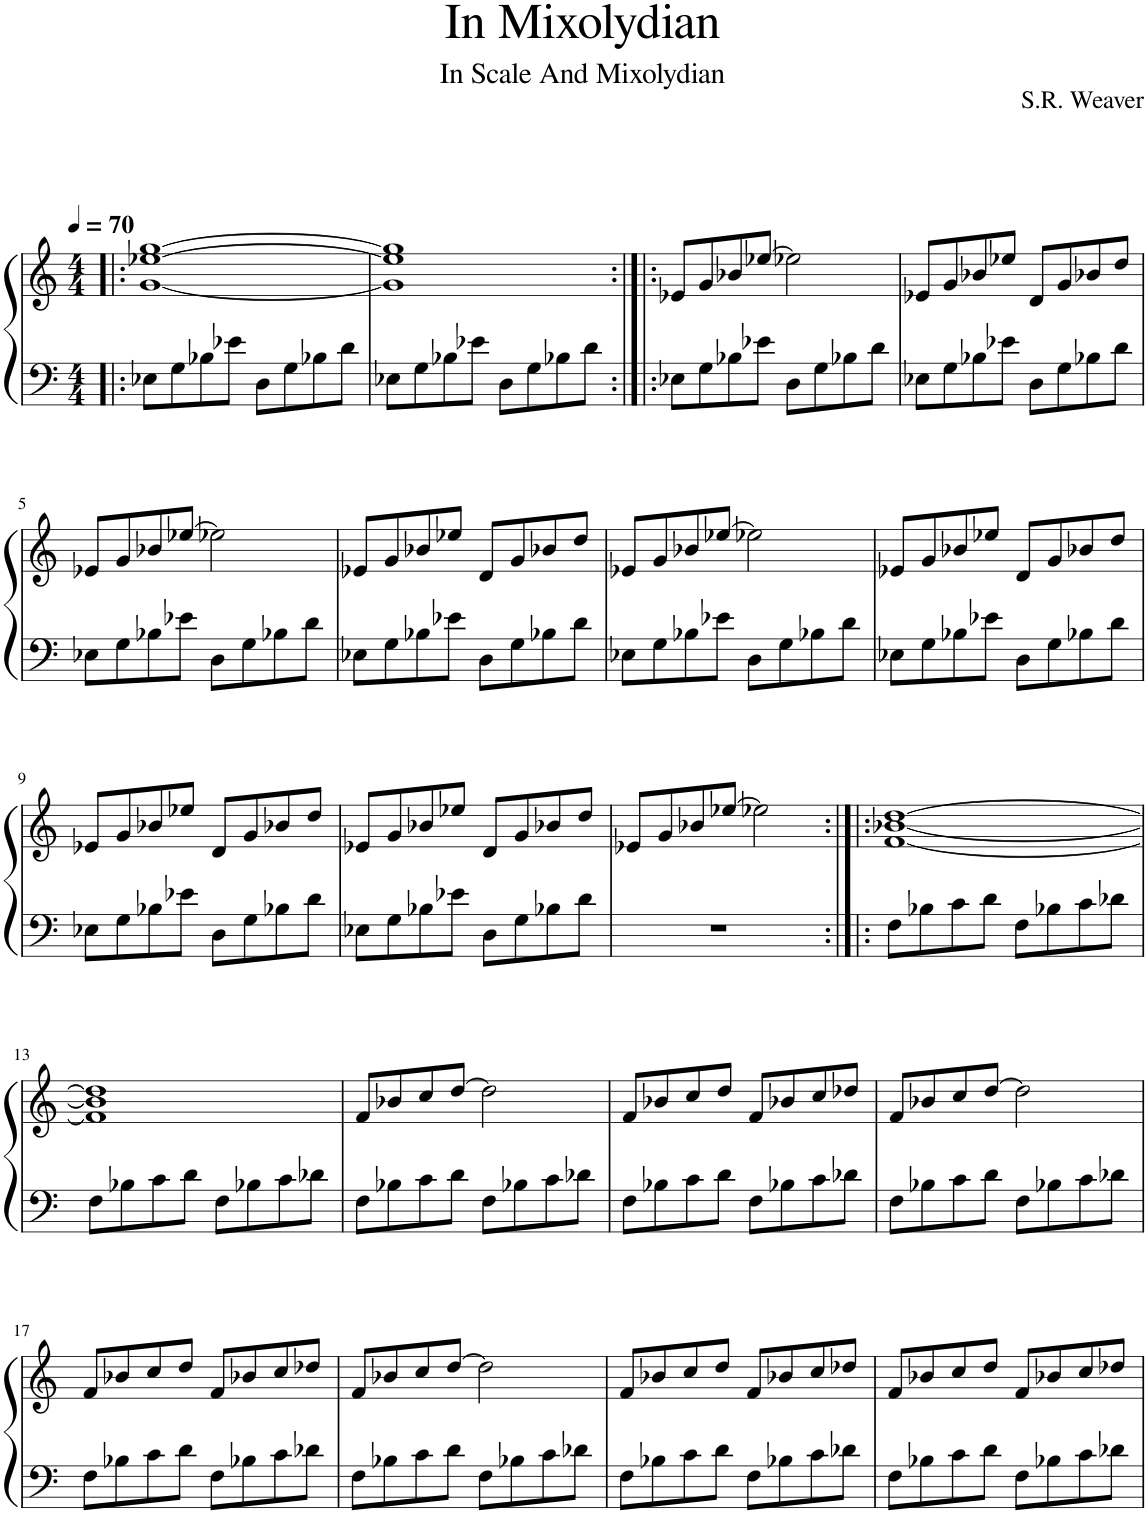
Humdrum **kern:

**kern	**kern
*part1	*part1
*staff2	*staff1
*I"Piano	*
*I'Pno.	*
*clefF4	*clefG2
*k[]	*k[]
*M4/4	*M4/4
*MM70	*MM70
=1!|:	=1!|:
8E-X\L	[1g [1ee-X [1gg
8G\	.
8B-X\	.
8e-X\J	.
8D\L	.
8G\	.
8B-X\	.
8d\J	.
=2	=2
8E-X\L	1g] 1ee-] 1gg]
8G\	.
8B-X\	.
8e-X\J	.
8D\L	.
8G\	.
8B-X\	.
8d\J	.
=3:|!|:	=3:|!|:
8E-X\L	8e-X/L
8G\	8g/
8B-X\	8b-X/
8e-X\J	[8ee-X/J
8D\L	2ee-X\]
8G\	.
8B-X\	.
8d\J	.
=4	=4
8E-X\L	8e-X/L
8G\	8g/
8B-X\	8b-X/
8e-X\J	8ee-X/J
8D\L	8d/L
8G\	8g/
8B-X\	8b-X/
8d\J	8dd/J
!!LO:LB:g=z
=5	=5
8E-X\L	8e-X/L
8G\	8g/
8B-X\	8b-X/
8e-X\J	[8ee-X/J
8D\L	2ee-X\]
8G\	.
8B-X\	.
8d\J	.
=6	=6
8E-X\L	8e-X/L
8G\	8g/
8B-X\	8b-X/
8e-X\J	8ee-X/J
8D\L	8d/L
8G\	8g/
8B-X\	8b-X/
8d\J	8dd/J
=7	=7
8E-X\L	8e-X/L
8G\	8g/
8B-X\	8b-X/
8e-X\J	[8ee-X/J
8D\L	2ee-X\]
8G\	.
8B-X\	.
8d\J	.
=8	=8
8E-X\L	8e-X/L
8G\	8g/
8B-X\	8b-X/
8e-X\J	8ee-X/J
8D\L	8d/L
8G\	8g/
8B-X\	8b-X/
8d\J	8dd/J
!!LO:LB:g=z
=9	=9
8E-X\L	8e-X/L
8G\	8g/
8B-X\	8b-X/
8e-X\J	8ee-X/J
8D\L	8d/L
8G\	8g/
8B-X\	8b-X/
8d\J	8dd/J
=10	=10
8E-X\L	8e-X/L
8G\	8g/
8B-X\	8b-X/
8e-X\J	8ee-X/J
8D\L	8d/L
8G\	8g/
8B-X\	8b-X/
8d\J	8dd/J
=11	=11
1r	8e-X/L
.	8g/
.	8b-X/
.	[8ee-X/J
.	2ee-X\]
=12:|!|:	=12:|!|:
8F\L	[1f [1b-X [1dd
8B-X\	.
8c\	.
8d\J	.
8F\L	.
8B-X\	.
8c\	.
8d-X\J	.
!!LO:LB:g=z
=13	=13
8F\L	1f] 1b-] 1dd]
8B-X\	.
8c\	.
8d\J	.
8F\L	.
8B-X\	.
8c\	.
8d-X\J	.
=14	=14
8F\L	8f/L
8B-X\	8b-X/
8c\	8cc/
8d\J	[8dd/J
8F\L	2dd\]
8B-X\	.
8c\	.
8d-X\J	.
=15	=15
8F\L	8f/L
8B-X\	8b-X/
8c\	8cc/
8d\J	8dd/J
8F\L	8f/L
8B-X\	8b-X/
8c\	8cc/
8d-X\J	8dd-X/J
=16	=16
8F\L	8f/L
8B-X\	8b-X/
8c\	8cc/
8d\J	[8dd/J
8F\L	2dd\]
8B-X\	.
8c\	.
8d-X\J	.
!!LO:LB:g=z
=17	=17
8F\L	8f/L
8B-X\	8b-X/
8c\	8cc/
8d\J	8dd/J
8F\L	8f/L
8B-X\	8b-X/
8c\	8cc/
8d-X\J	8dd-X/J
=18	=18
8F\L	8f/L
8B-X\	8b-X/
8c\	8cc/
8d\J	[8dd/J
8F\L	2dd\]
8B-X\	.
8c\	.
8d-X\J	.
=19	=19
8F\L	8f/L
8B-X\	8b-X/
8c\	8cc/
8d\J	8dd/J
8F\L	8f/L
8B-X\	8b-X/
8c\	8cc/
8d-X\J	8dd-X/J
=20	=20
8F\L	8f/L
8B-X\	8b-X/
8c\	8cc/
8d\J	8dd/J
8F\L	8f/L
8B-X\	8b-X/
8c\	8cc/
8d-X\J	8dd-X/J
=	=
*-	*-
